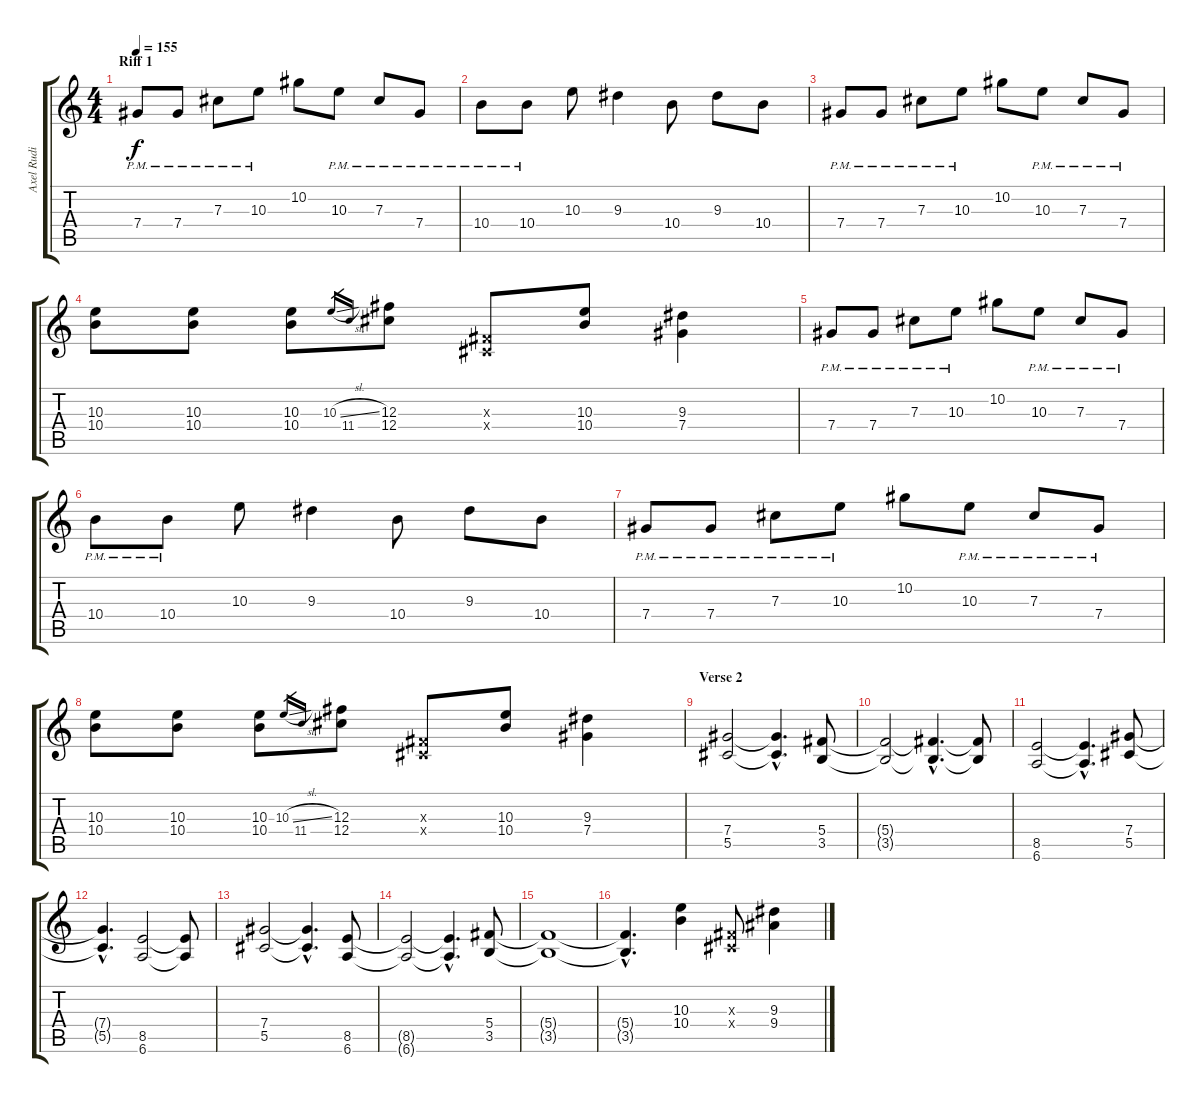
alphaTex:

\track ("Axel Rudi Pell - Chitarra 2" "Axel Rudi ") {instrument distortionguitar}
\staff {score tabs}
\tuning (Eb4 Bb3 Gb3 Db3 Ab2 Eb2) {hide}
\ts (4 4)
\section ("" "Riff 1")
\tempo 155
\clef g2
\ks c
7.4{pm}.8{dy f} 7.4{pm}.8 7.3{pm}.8 10.3{pm}.8 10.2.8 10.3{pm}.8 7.3{pm}.8 7.4{pm}.8 |
10.4{pm}.8 10.4{pm}.8 10.3.8 9.3.4 10.4.8 9.3.8 10.4.8 |
7.4{pm}.8 7.4{pm}.8 7.3{pm}.8 10.3{pm}.8 10.2.8 10.3{pm}.8 7.3{pm}.8 7.4{pm}.8 |
(10.3 10.4).8 (10.3 10.4).8 (10.3 10.4).8 10.3{sl}.16{gr} 11.4.16{gr} (12.3 12.4).8 (0.3{x} 0.4{x}).8 (10.3 10.4).8 (9.3 7.4).4 |
7.4{pm}.8 7.4{pm}.8 7.3{pm}.8 10.3{pm}.8 10.2.8 10.3{pm}.8 7.3{pm}.8 7.4{pm}.8 |
10.4{pm}.8 10.4{pm}.8 10.3.8 9.3.4 10.4.8 9.3.8 10.4.8 |
7.4{pm}.8 7.4{pm}.8 7.3{pm}.8 10.3{pm}.8 10.2.8 10.3{pm}.8 7.3{pm}.8 7.4{pm}.8 |
(10.3 10.4).8 (10.3 10.4).8 (10.3 10.4).8 10.3{sl}.16{gr} 11.4.16{gr} (12.3 12.4).8 (0.3{x} 0.4{x}).8 (10.3 10.4).8 (9.3 7.4).4 |
\section ("" "Verse 2")
(7.4 5.5).2 (7.4{hac t} 5.5{hac t}).4{d} (5.4 3.5).8 |
(5.4{t} 3.5{t}).2 (5.4{hac t} 3.5{hac t}).4{d} (5.4{t} 3.5{t}).8 |
(8.5 6.6).2 (8.5{hac t} 6.6{hac t}).4{d} (7.4 5.5).8 |
(7.4{hac t} 5.5{hac t}).4{d} (8.5 6.6).2 (8.5{t} 6.6{t}).8 |
(7.4 5.5).2 (7.4{hac t} 5.5{hac t}).4{d} (8.5 6.6).8 |
(8.5{t} 6.6{t}).2 (8.5{hac t} 6.6{hac t}).4{d} (5.4 3.5).8 |
(5.4{t} 3.5{t}).1 |
(5.4{hac t} 3.5{hac t}).4{d} (10.3 10.4).4 (0.3{x} 0.4{x}).8 (9.3 9.4).4
